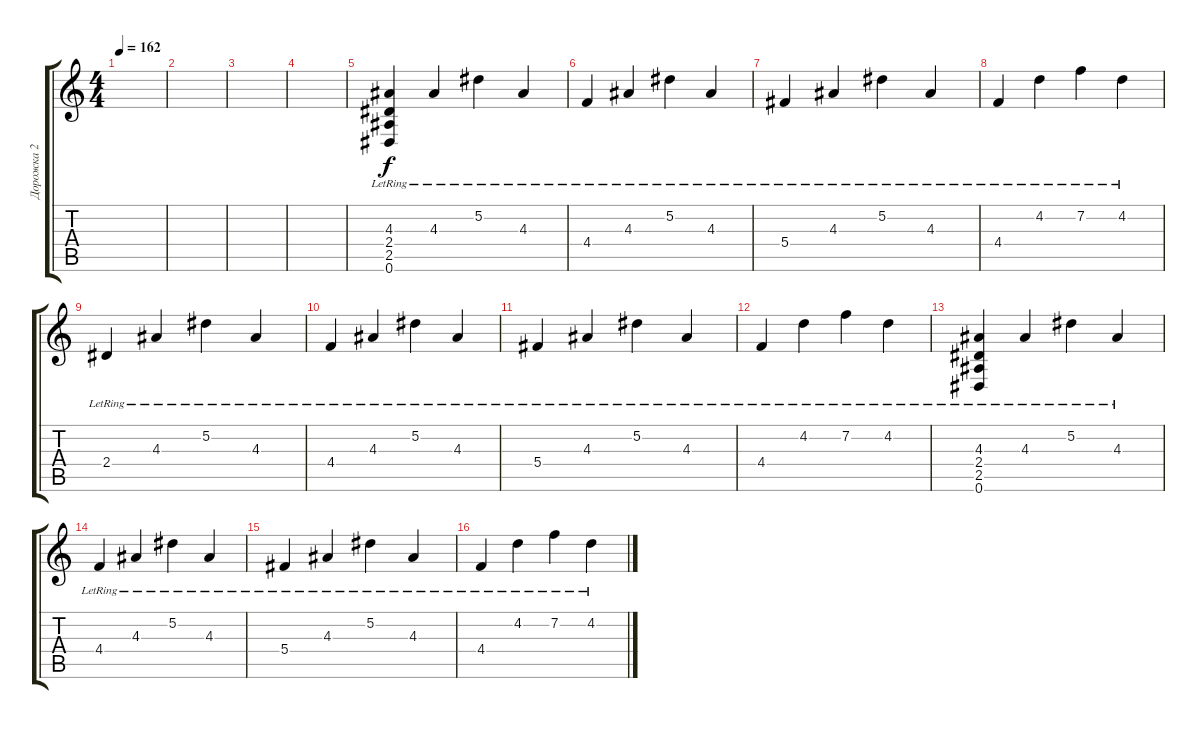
\track ("Дорожка 2" "Дорожка 2") {instrument electricguitarclean}
\staff {score tabs}
\tuning (Eb4 Bb3 Gb3 Db3 Ab2 Eb2) {hide}
\ts (4 4)
\tempo 162
\clef g2
\ks c
|
|
|
|
(4.3{lr} 2.4{lr} 2.5{lr} 0.6{lr}).4{dy f} 4.3{lr}.4 5.2{lr}.4 4.3{lr}.4 |
4.4{lr}.4 4.3{lr}.4 5.2{lr}.4 4.3{lr}.4 |
5.4{lr}.4 4.3{lr}.4 5.2{lr}.4 4.3{lr}.4 |
4.4{lr}.4 4.2{lr}.4 7.2{lr}.4 4.2{lr}.4 |
2.4{lr}.4 4.3{lr}.4 5.2{lr}.4 4.3{lr}.4 |
4.4{lr}.4 4.3{lr}.4 5.2{lr}.4 4.3{lr}.4 |
5.4{lr}.4 4.3{lr}.4 5.2{lr}.4 4.3{lr}.4 |
4.4{lr}.4 4.2{lr}.4 7.2{lr}.4 4.2{lr}.4 |
(4.3{lr} 2.4{lr} 2.5{lr} 0.6{lr}).4 4.3{lr}.4 5.2{lr}.4 4.3{lr}.4 |
4.4{lr}.4 4.3{lr}.4 5.2{lr}.4 4.3{lr}.4 |
5.4{lr}.4 4.3{lr}.4 5.2{lr}.4 4.3{lr}.4 |
4.4{lr}.4 4.2{lr}.4 7.2{lr}.4 4.2{lr}.4
